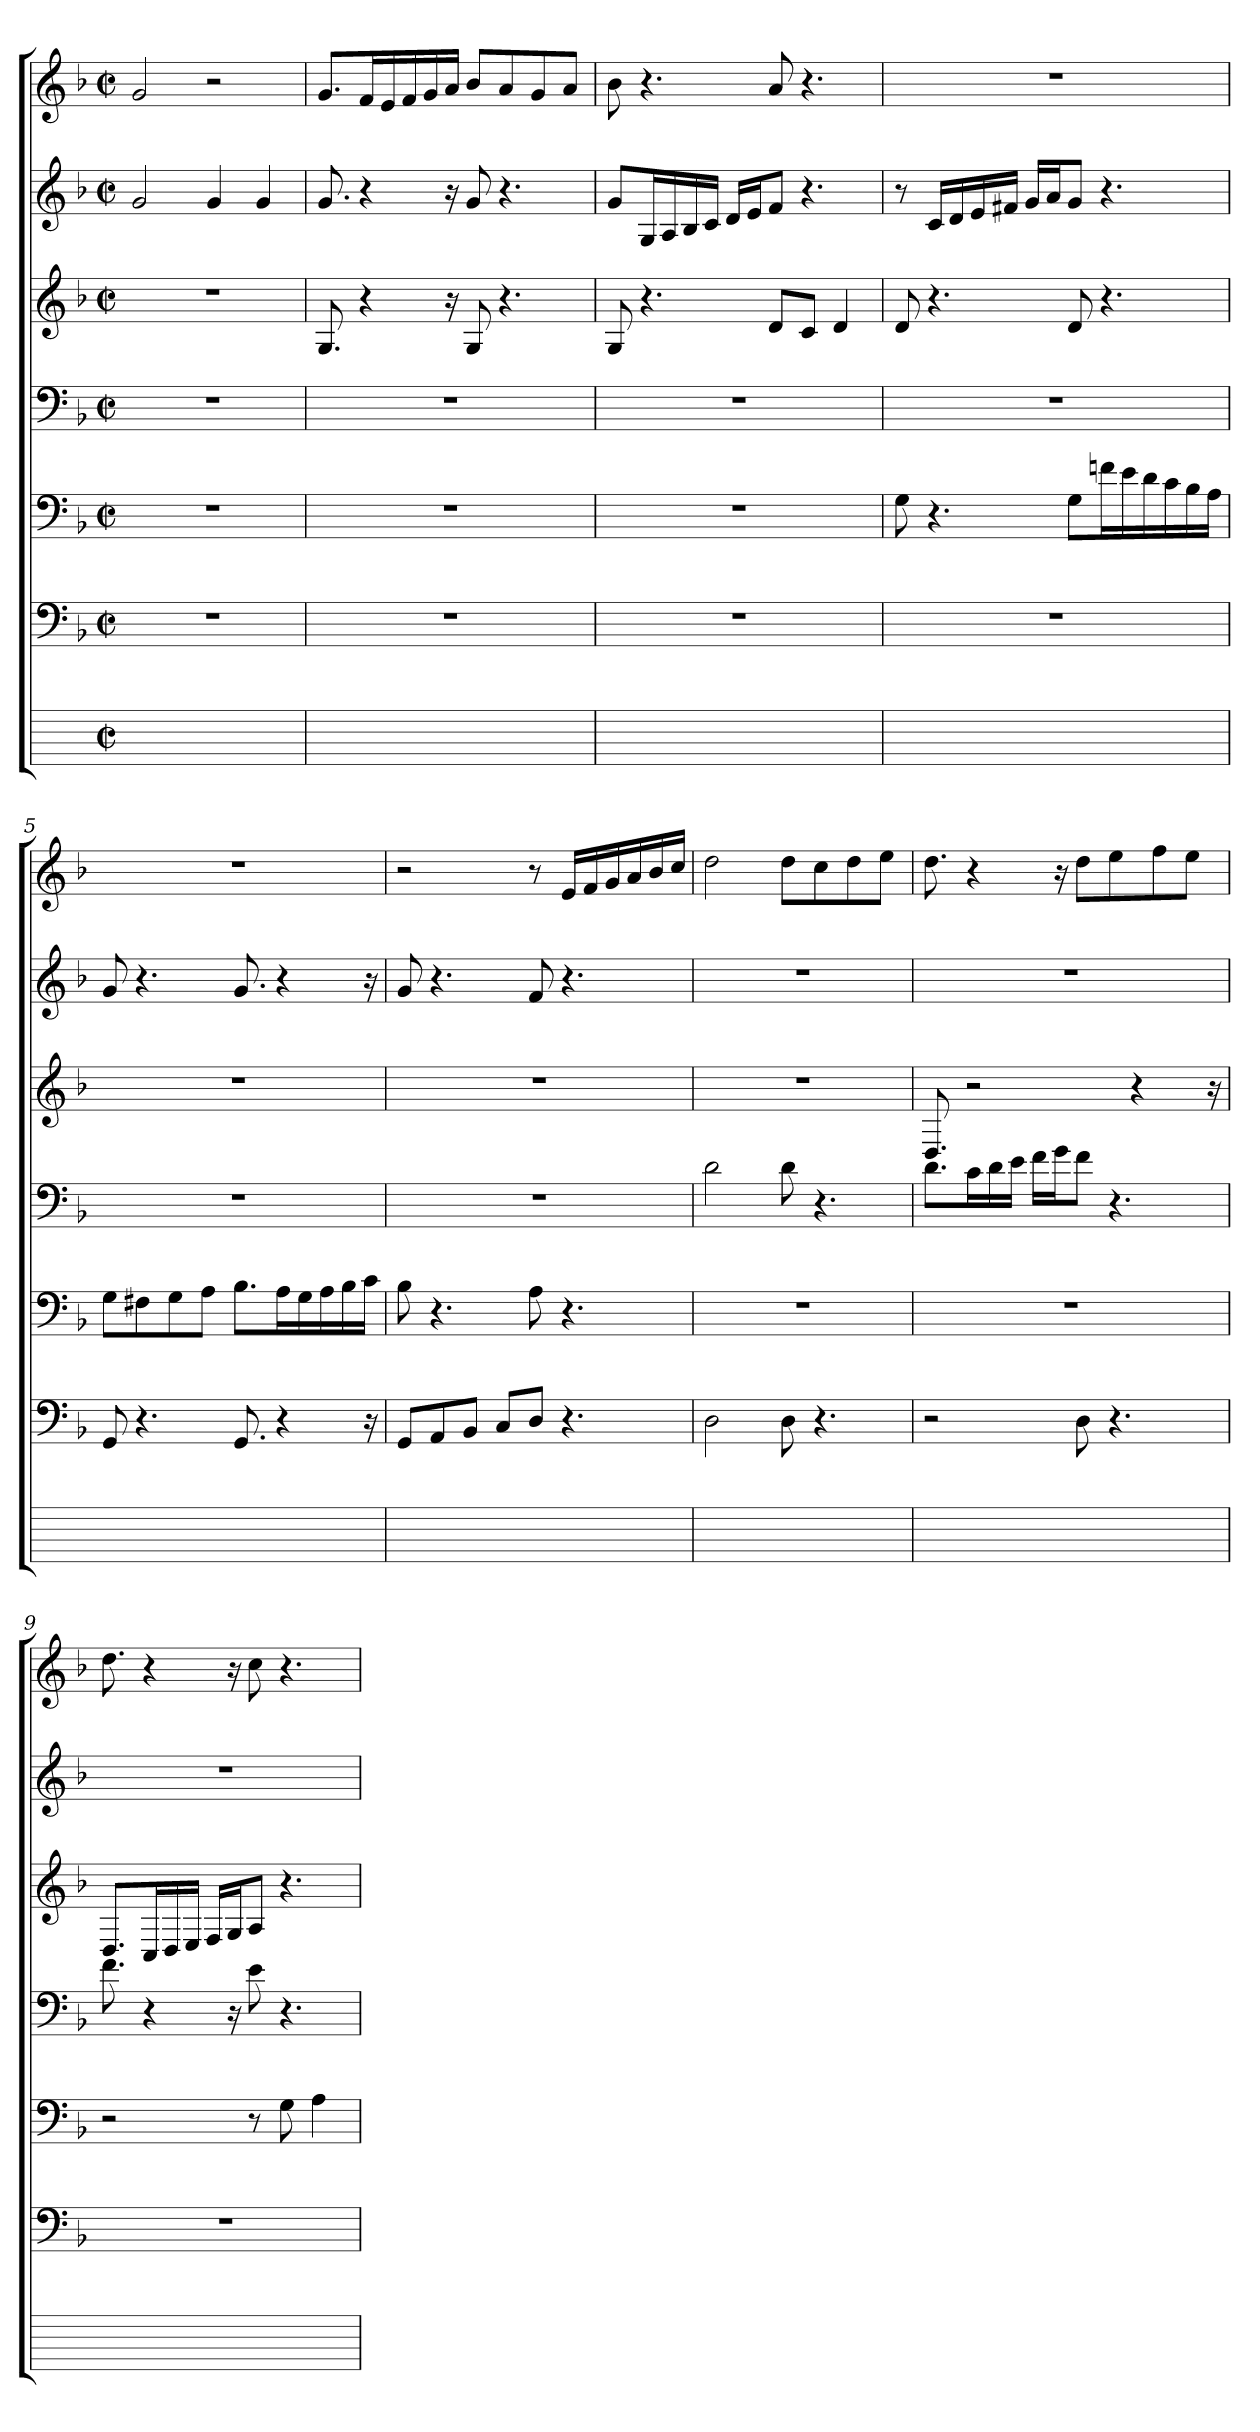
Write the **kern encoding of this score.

**kern	**kern	**kern	**kern	**kern	**kern	**kern
*part7	*part6	*part5	*part4	*part3	*part2	*part1
*staff7	*staff6	*staff5	*staff4	*staff3	*staff2	*staff1
*stria6	*	*	*	*	*	*
*	*clefF4	*clefF4	*clefF4	*clefG2	*clefG2	*clefG2
*	*k[b-]	*k[b-]	*k[b-]	*k[b-]	*k[b-]	*k[b-]
*	*F:	*F:	*F:	*F:	*F:	*F:
*M2/2	*M2/2	*M2/2	*M2/2	*M2/2	*M2/2	*M2/2
*met(c|)	*met(c|)	*met(c|)	*met(c|)	*met(c|)	*met(c|)	*met(c|)
=1	=1	=1	=1	=1	=1	=1
1ryy	1r	1r	1r	1r	2g	2g
.	.	.	.	.	4gi	2r
.	.	.	.	.	4gi	.
=2	=2	=2	=2	=2	=2	=2
1ryy	1r	1r	1r	8.G	8.g	8.gL
.	.	.	.	4r	4r	16fjL
.	.	.	.	.	.	16ej
.	.	.	.	.	.	16fj
.	.	.	.	.	.	16gj
.	.	.	.	16r	16r	16ajJJ
.	.	.	.	8Gi	8g	8b-L
.	.	.	.	4.r	4.r	8aj
.	.	.	.	.	.	8gj
.	.	.	.	.	.	8ajJ
=3	=3	=3	=3	=3	=3	=3
1ryy	1r	1r	1r	8G	8giL	8b-i
.	.	.	.	4.r	16GjL	4.r
.	.	.	.	.	16Aj	.
.	.	.	.	.	16B-j	.
.	.	.	.	.	16cjJJ	.
.	.	.	.	.	16djLL	.
.	.	.	.	.	16ejJ	.
.	.	.	.	8dL	8fJ	8a
.	.	.	.	8cjJ	4.r	4.r
.	.	.	.	4di	.	.
=4	=4	=4	=4	=4	=4	=4
1ryy	1r	8G	1r	8di	8r	1r
.	.	4.r	.	4.r	16cjLL	.
.	.	.	.	.	16dj	.
.	.	.	.	.	16ej	.
.	.	.	.	.	16f#XjJJ	.
.	.	.	.	.	16gjLL	.
.	.	.	.	.	16ajJ	.
.	.	8GiL	.	8d	8gJ	.
.	.	16fnjL	.	4.r	4.r	.
.	.	16ej	.	.	.	.
.	.	16dj	.	.	.	.
.	.	16cj	.	.	.	.
.	.	16B-j	.	.	.	.
.	.	16AjJJ	.	.	.	.
=5	=5	=5	=5	=5	=5	=5
1ryy	8GG	8GL	1r	1r	8g	1r
.	4.r	8F#Xj	.	.	4.r	.
.	.	8Gj	.	.	.	.
.	.	8AjJ	.	.	.	.
.	8.GGi	8.B-L	.	.	8.g	.
.	4r	16AjL	.	.	4r	.
.	.	16Gj	.	.	.	.
.	.	16Aj	.	.	.	.
.	.	16B-j	.	.	.	.
.	16r	16cjJJ	.	.	16r	.
=6	=6	=6	=6	=6	=6	=6
1ryy	8GGL	8B-i	1r	1r	8gi	2r
.	8AAj	4.r	.	.	4.r	.
.	8BB-jJ	.	.	.	.	.
.	8CjL	.	.	.	.	.
.	8DJ	8A	.	.	8f	8r
.	4.r	4.r	.	.	4.r	16ejLL
.	.	.	.	.	.	16fj
.	.	.	.	.	.	16gj
.	.	.	.	.	.	16aj
.	.	.	.	.	.	16b-j
.	.	.	.	.	.	16ccjJJ
=7	=7	=7	=7	=7	=7	=7
1ryy	2Di	1r	2d	1r	1r	2dd
.	8D	.	8di	.	.	8ddiL
.	4.r	.	4.r	.	.	8ccj
.	.	.	.	.	.	8ddj
.	.	.	.	.	.	8eejJ
=8	=8	=8	=8	=8	=8	=8
1ryy	2r	1r	8.dL	8.D	1r	8.dd
.	.	.	16cjL	2r	.	4r
.	.	.	16dj	.	.	.
.	.	.	16ejJJ	.	.	.
.	.	.	16fjLL	.	.	.
.	.	.	16gjJ	.	.	16r
.	8Di	.	8fJ	.	.	8ddL
.	4.r	.	4.r	.	.	8eej
.	.	.	.	4r	.	.
.	.	.	.	.	.	8ffj
.	.	.	.	.	.	8eejJ
.	.	.	.	16r	.	.
=9	=9	=9	=9	=9	=9	=9
1ryy	1r	2r	8.fi	8.DL	1r	8.ddi
.	.	.	4r	16CjL	.	4r
.	.	.	.	16Dj	.	.
.	.	.	.	16EjJJ	.	.
.	.	.	.	16FjLL	.	.
.	.	.	16r	16GjJ	.	16r
.	.	8r	8e	8AJ	.	8cc
.	.	8Gj	4.r	4.r	.	4.r
.	.	4Ai	.	.	.	.
=	=	=	=	=	=	=
*-	*-	*-	*-	*-	*-	*-
